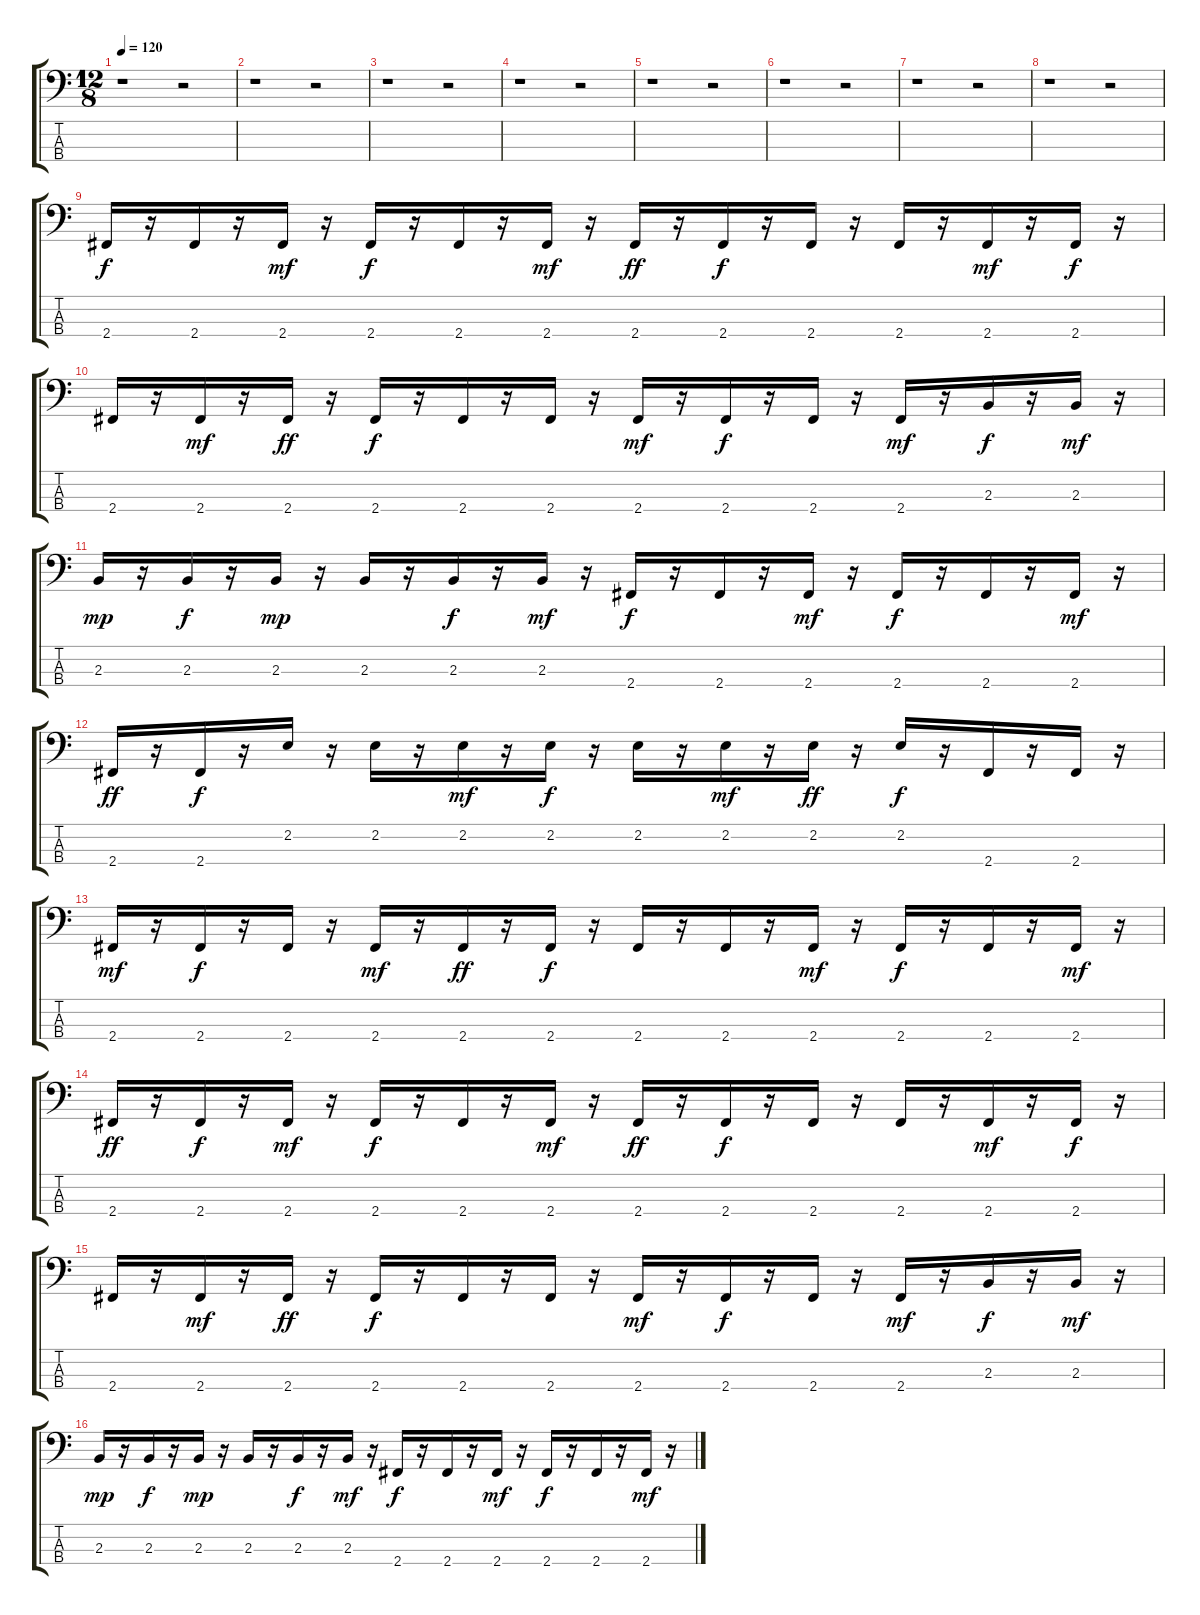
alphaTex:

\track "" {instrument fretlessbass}
\staff {score tabs}
\tuning (G2 D2 A1 E1) {hide}
\ts (12 8)
\tempo 120
\clef f4
\ks c
r.1{dy f} r.2 |
r.1 r.2 |
r.1 r.2 |
r.1 r.2 |
r.1 r.2 |
r.1 r.2 |
r.1 r.2 |
r.1 r.2 |
2.4.16 r.16 2.4.16 r.16 2.4.16{dy mf} r.16 2.4.16{dy f} r.16 2.4.16 r.16 2.4.16{dy mf} r.16 2.4.16{dy ff} r.16 2.4.16{dy f} r.16 2.4.16 r.16 2.4.16 r.16 2.4.16{dy mf} r.16 2.4.16{dy f} r.16 |
2.4.16 r.16 2.4.16{dy mf} r.16 2.4.16{dy ff} r.16 2.4.16{dy f} r.16 2.4.16 r.16 2.4.16 r.16 2.4.16{dy mf} r.16 2.4.16{dy f} r.16 2.4.16 r.16 2.4.16{dy mf} r.16 2.3.16{dy f} r.16 2.3.16{dy mf} r.16 |
2.3.16{dy mp} r.16 2.3.16{dy f} r.16 2.3.16{dy mp} r.16 2.3.16 r.16 2.3.16{dy f} r.16 2.3.16{dy mf} r.16 2.4.16{dy f} r.16 2.4.16 r.16 2.4.16{dy mf} r.16 2.4.16{dy f} r.16 2.4.16 r.16 2.4.16{dy mf} r.16 |
2.4.16{dy ff} r.16 2.4.16{dy f} r.16 2.2.16 r.16 2.2.16 r.16 2.2.16{dy mf} r.16 2.2.16{dy f} r.16 2.2.16 r.16 2.2.16{dy mf} r.16 2.2.16{dy ff} r.16 2.2.16{dy f} r.16 2.4.16 r.16 2.4.16 r.16 |
2.4.16{dy mf} r.16 2.4.16{dy f} r.16 2.4.16 r.16 2.4.16{dy mf} r.16 2.4.16{dy ff} r.16 2.4.16{dy f} r.16 2.4.16 r.16 2.4.16 r.16 2.4.16{dy mf} r.16 2.4.16{dy f} r.16 2.4.16 r.16 2.4.16{dy mf} r.16 |
2.4.16{dy ff} r.16 2.4.16{dy f} r.16 2.4.16{dy mf} r.16 2.4.16{dy f} r.16 2.4.16 r.16 2.4.16{dy mf} r.16 2.4.16{dy ff} r.16 2.4.16{dy f} r.16 2.4.16 r.16 2.4.16 r.16 2.4.16{dy mf} r.16 2.4.16{dy f} r.16 |
2.4.16 r.16 2.4.16{dy mf} r.16 2.4.16{dy ff} r.16 2.4.16{dy f} r.16 2.4.16 r.16 2.4.16 r.16 2.4.16{dy mf} r.16 2.4.16{dy f} r.16 2.4.16 r.16 2.4.16{dy mf} r.16 2.3.16{dy f} r.16 2.3.16{dy mf} r.16 |
2.3.16{dy mp} r.16 2.3.16{dy f} r.16 2.3.16{dy mp} r.16 2.3.16 r.16 2.3.16{dy f} r.16 2.3.16{dy mf} r.16 2.4.16{dy f} r.16 2.4.16 r.16 2.4.16{dy mf} r.16 2.4.16{dy f} r.16 2.4.16 r.16 2.4.16{dy mf} r.16
